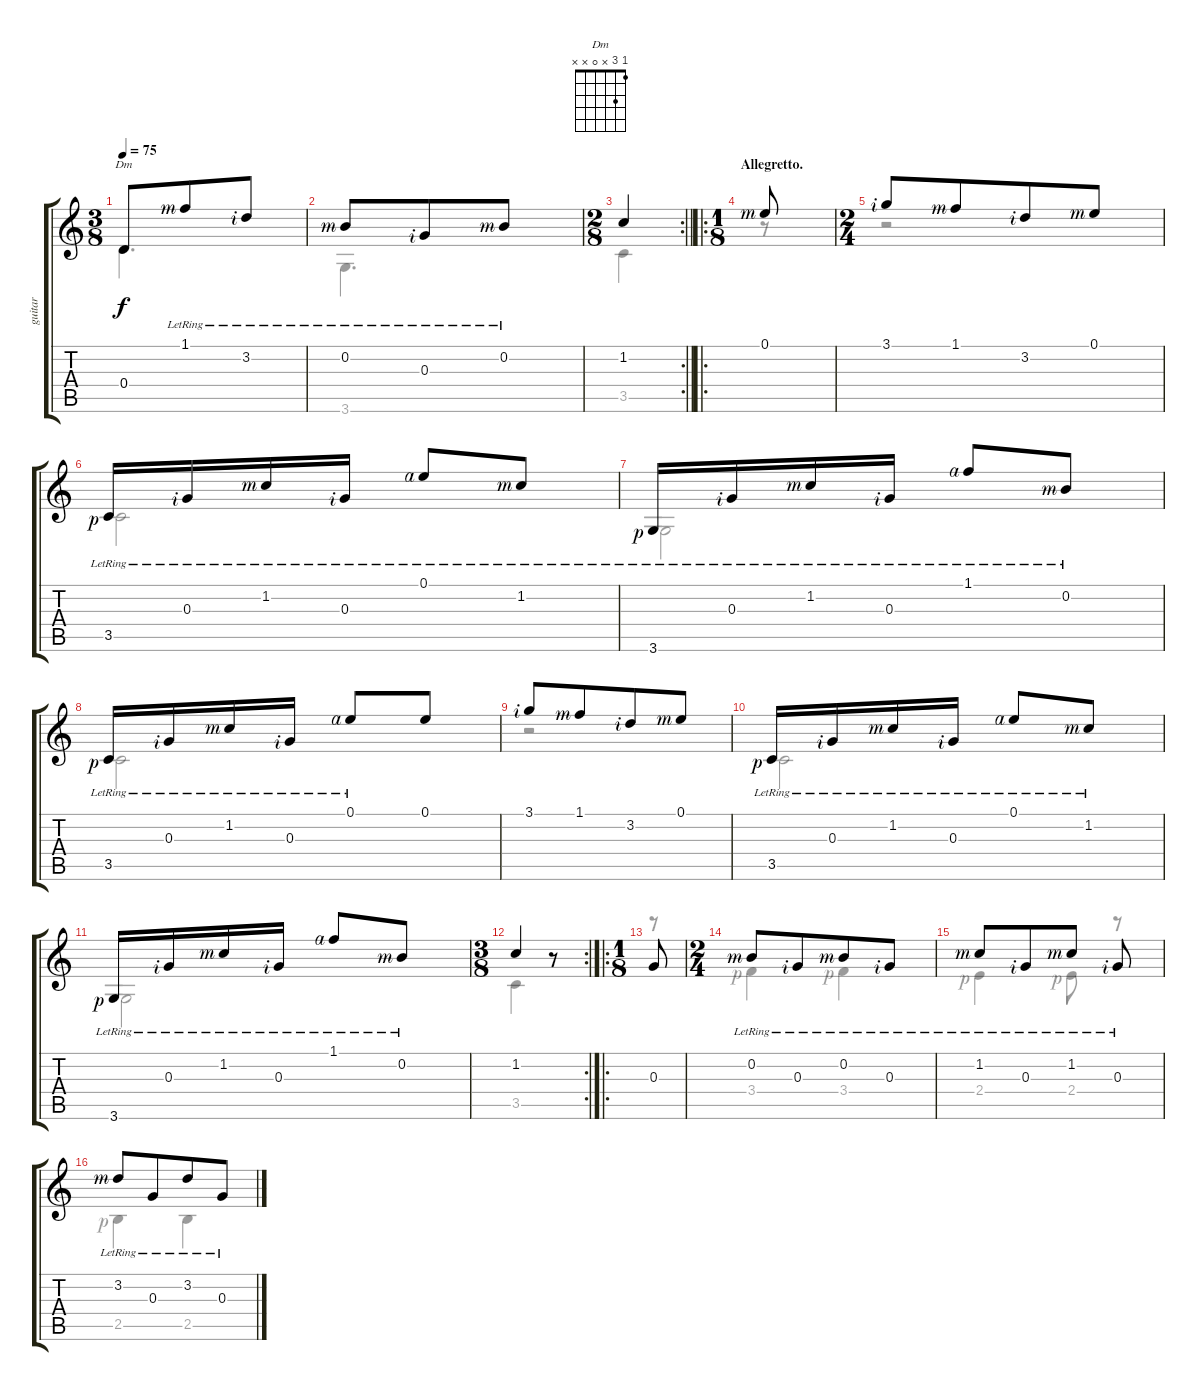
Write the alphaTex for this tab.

\track ("guitar" "guitar") {instrument acousticguitarnylon}
\staff {score tabs}
\tuning (E4 B3 G3 D3 A2 E2) {hide}
\chord ("Dm" 1 3 x 0 x x)
\voice
\ts (3 8)
\tempo 75
\clef g2
\ks c
0.4.8{ch "Dm" dy f} 1.1{lr rf 3}.8 3.2{lr rf 2}.8 |
0.2{lr rf 3}.8 0.3{lr rf 2}.8 0.2{lr rf 3}.8 |
\rc 2
\ts (2 8)
\barLineRight lightlight
1.2.4 |
\ro
\ts (1 8)
\section ("" "Allegretto.")
0.1{rf 3}.8 |
\ts (2 4)
3.1{rf 2}.8 1.1{rf 3}.8{beam merge} 3.2{rf 2}.8 0.1{rf 3}.8 |
3.5{lr rf 1}.16 0.3{lr rf 2}.16 1.2{lr rf 3}.16 0.3{lr rf 2}.16 0.1{lr rf 4}.8{beam Up} 1.2{lr rf 3}.8{beam Up} |
3.6{lr rf 1}.16 0.3{lr rf 2}.16 1.2{lr rf 3}.16 0.3{lr rf 2}.16 1.1{lr rf 4}.8{beam Up} 0.2{lr rf 3}.8{beam Up} |
3.5{lr rf 1}.16 0.3{lr rf 2}.16 1.2{lr rf 3}.16 0.3{lr rf 2}.16 0.1{lr rf 4}.8{beam Up} 0.1.8{beam Up} |
3.1{rf 2}.8 1.1{rf 3}.8{beam merge} 3.2{rf 2}.8 0.1{rf 3}.8 |
3.5{lr rf 1}.16 0.3{lr rf 2}.16 1.2{lr rf 3}.16 0.3{lr rf 2}.16 0.1{lr rf 4}.8{beam Up} 1.2{lr rf 3}.8{beam Up} |
3.6{lr rf 1}.16 0.3{lr rf 2}.16 1.2{lr rf 3}.16 0.3{lr rf 2}.16 1.1{lr rf 4}.8{beam Up} 0.2{lr rf 3}.8{beam Up} |
\rc 2
\ts (3 8)
1.2.4 r.8 |
\ro
\ts (1 8)
0.3.8 |
\ts (2 4)
0.2{lr rf 3}.8 0.3{lr rf 2}.8{beam merge} 0.2{lr rf 3}.8 0.3{lr rf 2}.8 |
1.2{lr rf 3}.8 0.3{lr rf 2}.8{beam merge} 1.2{lr rf 3}.8{beam split} 0.3{lr rf 2}.8 |
3.2{lr rf 3}.8{beam Up} 0.3{lr}.8{beam Up beam merge} 3.2{lr}.8{beam Up} 0.3{lr}.8{beam Up}
\voice
\clef g2
\ottava regular
\simile none
\ks c
0.4.4{d dy f} |
3.6.4{d} |
\barLineRight lightlight
3.5.4 |
r.8 |
r.2 |
3.5.2 |
3.6.2 |
3.5.2 |
r.2 |
3.5.2 |
3.6.2 |
3.5.4 r.8 |
r.8 |
3.4{rf 1}.4 3.4{rf 1}.4 |
2.4{rf 1}.4 2.4{rf 1}.8 r.8 |
2.5{rf 1}.4 2.5.4
